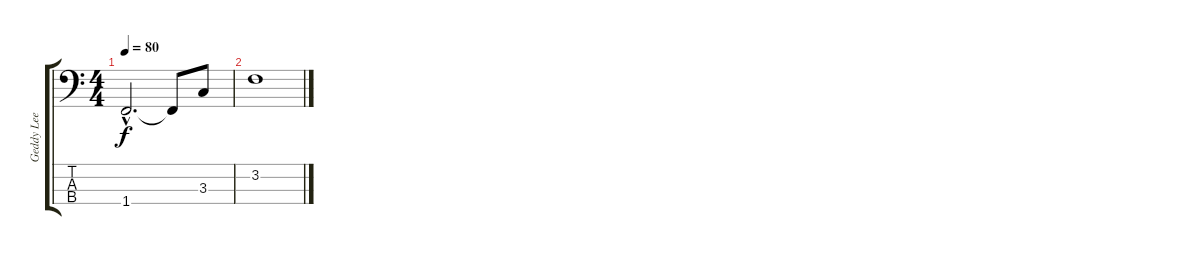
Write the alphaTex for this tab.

\track ("Geddy Lee" "Geddy Lee") {instrument electricbassfinger}
\staff {score tabs}
\tuning (G2 D2 A1 E1) {hide}
\ts (4 4)
\tempo 80
\clef f4
\ks c
1.4{hac}.2{d dy f} 1.4{t}.8 3.3.8 |
3.2.1
